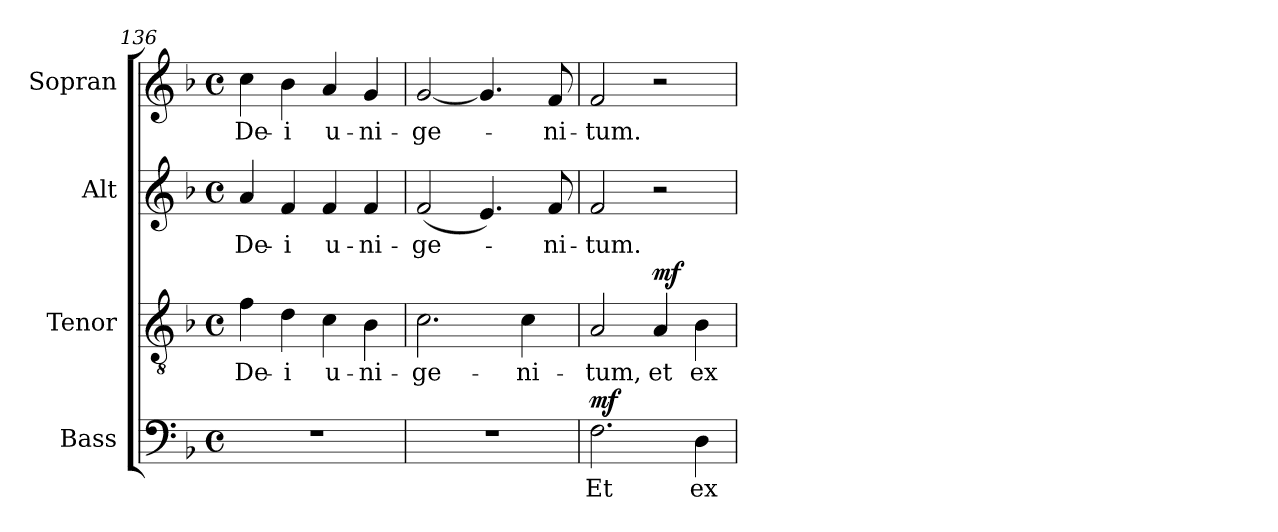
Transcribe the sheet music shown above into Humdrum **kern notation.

**kern	**text	**dynam	**kern	**text	**dynam	**kern	**text	**kern	**text
*part4	*part4	*part4	*part3	*part3	*part3	*part2	*part2	*part1	*part1
*staff4	*staff4	*staff4	*staff3	*staff3	*staff3	*staff2	*staff2	*staff1	*staff1
*I"Bass	*	*	*I"Tenor	*	*	*I"Alt	*	*I"Sopran	*
*I'B.	*	*	*I'T.	*	*	*I'A.	*	*I'S.	*
*clefF4	*	*	*clefGv2	*	*	*clefG2	*	*clefG2	*
*k[b-]	*	*	*k[b-]	*	*	*k[b-]	*	*k[b-]	*
*F:	*	*	*F:	*	*	*F:	*	*F:	*
*M4/4	*	*	*M4/4	*	*	*M4/4	*	*M4/4	*
*met(c)	*	*	*met(c)	*	*	*met(c)	*	*met(c)	*
=136	=136	=136	=136	=136	=136	=136	=136	=136	=136
!	!	!	!	!LO:LY:b	!	!	!LO:LY:b	!	!LO:LY:b
1r	.	.	4f\	De-	.	4a/	De-	4cc\	De-
!	!	!	!	!LO:LY:b	!	!	!LO:LY:b	!	!LO:LY:b
.	.	.	4d\	-i	.	4f/	-i	4b-\	-i
!	!	!	!	!LO:LY:b	!	!	!LO:LY:b	!	!LO:LY:b
.	.	.	4c\	u-	.	4f/	u-	4a/	u-
!	!	!	!	!LO:LY:b	!	!	!LO:LY:b	!	!LO:LY:b
.	.	.	4B-\	-ni-	.	4f/	-ni-	4g/	-ni-
=137	=137	=137	=137	=137	=137	=137	=137	=137	=137
!	!	!	!	!LO:LY:b	!	!	!LO:LY:b	!	!LO:LY:b
1r	.	.	2.c\	-ge-	.	(<2f/	-ge-	[2g/	-ge-
.	.	.	.	.	.	4.e/)	.	4.g/]	.
!	!	!	!	!LO:LY:b	!	!	!	!	!
.	.	.	4c\	-ni-	.	.	.	.	.
!	!	!	!	!	!	!	!LO:LY:b	!	!LO:LY:b
.	.	.	.	.	.	8f/	-ni-	8f/	-ni-
=138	=138	=138	=138	=138	=138	=138	=138	=138	=138
!	!LO:LY:b	!LO:DY:a	!	!LO:LY:b	!	!	!LO:LY:b	!	!LO:LY:b
2.F\	Et	mf	2A/	-tum,	.	2f/	-tum.	2f/	-tum.
!	!	!	!	!LO:LY:b	!LO:DY:a	!	!	!	!
.	.	.	4A/	et	mf	2r	.	2r	.
!	!LO:LY:b	!	!	!LO:LY:b	!	!	!	!	!
4D\	ex	.	4B-\	ex	.	.	.	.	.
=	=	=	=	=	=	=	=	=	=
*-	*-	*-	*-	*-	*-	*-	*-	*-	*-
